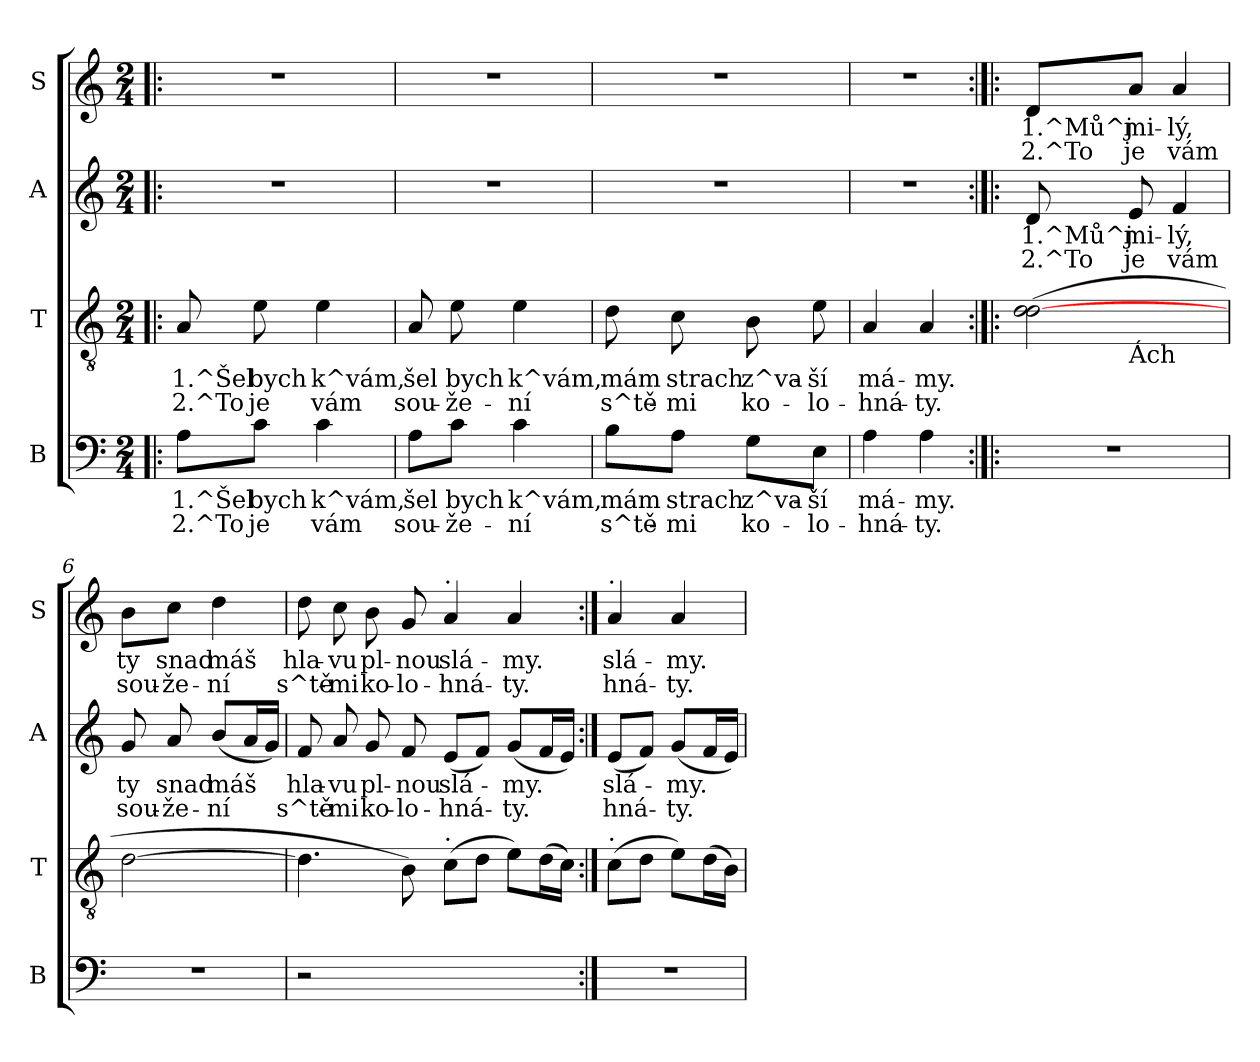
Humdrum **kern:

**kern	**text	**text	**kern	**text	**text	**kern	**text	**text	**kern	**text	**text
*part4	*part4	*part4	*part3	*part3	*part3	*part2	*part2	*part2	*part1	*part1	*part1
*staff4	*staff4	*staff4	*staff3	*staff3	*staff3	*staff2	*staff2	*staff2	*staff1	*staff1	*staff1
*I"B	*	*	*I"T	*	*	*I"A	*	*	*I"S	*	*
*I'B	*	*	*I'T	*	*	*I'A	*	*	*I'S	*	*
*clefF4	*	*	*clefGv2	*	*	*clefG2	*	*	*clefG2	*	*
*k[]	*	*	*k[]	*	*	*k[]	*	*	*k[]	*	*
*C:	*	*	*C:	*	*	*C:	*	*	*C:	*	*
*M2/4	*	*	*M2/4	*	*	*M2/4	*	*	*M2/4	*	*
=1!|:	=1!|:	=1!|:	=1!|:	=1!|:	=1!|:	=1!|:	=1!|:	=1!|:	=1!|:	=1!|:	=1!|:
!	!LO:LY:a:rj	!LO:LY:a:rj	!	!LO:LY:b:rj	!LO:LY:b:rj	!	!	!	!	!	!
8A\L	1.^Šel	2.^To	8A/	1.^Šel	2.^To	2r	.	.	2r	.	.
!	!LO:LY:a:rj	!LO:LY:a:rj	!	!LO:LY:b:rj	!LO:LY:b:rj	!	!	!	!	!	!
8c\J	bych	je	8e\	bych	je	.	.	.	.	.	.
!	!LO:LY:a:rj	!LO:LY:a:rj	!	!LO:LY:b:rj	!LO:LY:b:rj	!	!	!	!	!	!
4c\	k^vám,	vám	4e\	k^vám,	vám	.	.	.	.	.	.
=2	=2	=2	=2	=2	=2	=2	=2	=2	=2	=2	=2
!	!LO:LY:a:rj	!LO:LY:a:rj	!	!LO:LY:b:rj	!LO:LY:b:rj	!	!	!	!	!	!
8A\L	šel	sou-	8A/	šel	sou-	2r	.	.	2r	.	.
!	!LO:LY:a:rj	!LO:LY:a:rj	!	!LO:LY:b:rj	!LO:LY:b:rj	!	!	!	!	!	!
8c\J	bych	-že-	8e\	bych	-že-	.	.	.	.	.	.
!	!LO:LY:a:rj	!LO:LY:a:rj	!	!LO:LY:b:rj	!LO:LY:b:rj	!	!	!	!	!	!
4c\	k^vám,	-ní	4e\	k^vám,	-ní	.	.	.	.	.	.
=3	=3	=3	=3	=3	=3	=3	=3	=3	=3	=3	=3
!	!LO:LY:a:rj	!LO:LY:a:rj	!	!LO:LY:b:rj	!LO:LY:b:rj	!	!	!	!	!	!
8B\L	mám	s^tě-	8d\	mám	s^tě-	2r	.	.	2r	.	.
!	!LO:LY:a:rj	!LO:LY:a:rj	!	!LO:LY:b:rj	!LO:LY:b:rj	!	!	!	!	!	!
8A\J	strach	-mi	8c\	strach	-mi	.	.	.	.	.	.
!	!LO:LY:a:rj	!LO:LY:a:rj	!	!LO:LY:b:rj	!LO:LY:b:rj	!	!	!	!	!	!
8G\L	z^va-	ko-	8B\	z^va-	ko-	.	.	.	.	.	.
!	!LO:LY:a:rj	!LO:LY:a:rj	!	!LO:LY:b:rj	!LO:LY:b:rj	!	!	!	!	!	!
8E\J	-ší	-lo-	8e\	-ší	-lo-	.	.	.	.	.	.
=4	=4	=4	=4	=4	=4	=4	=4	=4	=4	=4	=4
!	!LO:LY:a:rj	!LO:LY:a:rj	!	!LO:LY:b:rj	!LO:LY:b:rj	!	!	!	!	!	!
4A\	má-	-hná-	4A/	má-	-hná-	2r	.	.	2r	.	.
!	!LO:LY:a:rj	!LO:LY:a:rj	!	!LO:LY:b:rj	!LO:LY:b:rj	!	!	!	!	!	!
4A\	-my.	-ty.	4A/	-my.	-ty.	.	.	.	.	.	.
!!LO:LB:g=z
=5:|!|:	=5:|!|:	=5:|!|:	=5:|!|:	=5:|!|:	=5:|!|:	=5:|!|:	=5:|!|:	=5:|!|:	=5:|!|:	=5:|!|:	=5:|!|:
!	!	!	!	!	!	!	!LO:LY:a:rj	!LO:LY:a:rj	!	!LO:LY:b:rj	!LO:LY:b:rj
*	*	*	*^	*	*	*	*	*	*	*	*
2r	.	.	(>2d\ [>2d\	8ryy	.	.	8d/	1.^Mů^j	2.^To	8d/L	1.^Mů^j	2.^To
!	!	!	!	!LO:TX:b:t=Ách	!	!	!	!	!	!	!	!
!	!	!	!	!	!	!	!	!LO:LY:a:rj	!LO:LY:a:rj	!	!LO:LY:b:rj	!LO:LY:b:rj
.	.	.	.	4.ryy	.	.	8e/	mi-	je	8a/J	mi-	je
!	!	!	!	!	!	!	!	!LO:LY:a:rj	!LO:LY:a:rj	!	!LO:LY:b:rj	!LO:LY:b:rj
.	.	.	.	.	.	.	4f/	-lý,	vám	4a/	-lý,	vám
=6	=6	=6	=6	=6	=6	=6	=6	=6	=6	=6	=6	=6
!	!	!	!	!	!	!	!	!LO:LY:a:rj	!LO:LY:a:rj	!	!LO:LY:b:rj	!LO:LY:b:rj
*	*	*	*v	*v	*	*	*	*	*	*	*	*
2r	.	.	[>2d\	.	.	8g/	ty	sou-	8b\L	ty	sou-
!	!	!	!	!	!	!	!LO:LY:a:rj	!LO:LY:a:rj	!	!LO:LY:b:rj	!LO:LY:b:rj
.	.	.	.	.	.	8a/	snad	-že-	8cc\J	snad	-že-
!	!	!	!	!	!	!	!LO:LY:a:rj	!LO:LY:a:rj	!	!LO:LY:b:rj	!LO:LY:b:rj
.	.	.	.	.	.	(<8b/L	máš	-ní	4dd\	máš	-ní
.	.	.	.	.	.	16a/L	.	.	.	.	.
.	.	.	.	.	.	16g/JJ)	.	.	.	.	.
=7	=7	=7	=7	=7	=7	=7	=7	=7	=7	=7	=7
!	!	!	!	!	!	!	!LO:LY:a:rj	!LO:LY:a:rj	!	!LO:LY:b:rj	!LO:LY:b:rj
2r	.	.	4.d\]	.	.	8f/	hla-	s^tě-	8dd\	hla-	s^tě-
!	!	!	!	!	!	!	!LO:LY:a:rj	!LO:LY:a:rj	!	!LO:LY:b:rj	!LO:LY:b:rj
.	.	.	.	.	.	8a/	-vu	-mi	8cc\	-vu	-mi
!	!	!	!	!	!	!	!LO:LY:a:rj	!LO:LY:a:rj	!	!LO:LY:b:rj	!LO:LY:b:rj
.	.	.	.	.	.	8g/	pl-	ko-	8b\	pl-	ko-
!	!	!	!	!	!	!	!LO:LY:a:rj	!LO:LY:a:rj	!	!LO:LY:b:rj	!LO:LY:b:rj
.	.	.	8B\)	.	.	8f/	-nou	-lo-	8g/	-nou	-lo-
!	!	!	!	!	!	!	!	!	!LO:TX:a:t=.	!	!
!	!	!	!LO:TX:a:t=.	!	!	!	!	!	!	!	!
!	!	!	!	!	!	!	!LO:LY:a:rj	!LO:LY:a:rj	!	!LO:LY:b:rj	!LO:LY:b:rj
2ryy	.	.	(>8c>\L	.	.	(<8e/L	slá-	-hná-	4a</	slá-	-hná-
.	.	.	8d\J	.	.	8f/J)	.	.	.	.	.
!	!	!	!	!	!	!	!LO:LY:a:rj	!LO:LY:a:rj	!	!LO:LY:b:rj	!LO:LY:b:rj
.	.	.	8e\L)	.	.	(<8g/L	-my.	-ty.	4a/	-my.	-ty.
.	.	.	(>16d\L	.	.	16f/L	.	.	.	.	.
.	.	.	16c\JJ)	.	.	16e/JJ)	.	.	.	.	.
=8:|!	=8:|!	=8:|!	=8:|!	=8:|!	=8:|!	=8:|!	=8:|!	=8:|!	=8:|!	=8:|!	=8:|!
!	!	!	!	!	!	!	!	!	!LO:TX:a:t=.	!	!
!	!	!	!LO:TX:a:t=.	!	!	!	!	!	!	!	!
!	!	!	!	!	!	!	!LO:LY:a:rj	!LO:LY:a:rj	!	!LO:LY:b:rj	!LO:LY:b:rj
2r	.	.	(>8c\L	.	.	(<8e/L	slá-	hná-	4a/	slá-	hná-
.	.	.	8d\J	.	.	8f/J)	.	.	.	.	.
!	!	!	!	!	!	!	!LO:LY:a:rj	!LO:LY:a:rj	!	!LO:LY:b:rj	!LO:LY:b:rj
.	.	.	8e\L)	.	.	(<8g/L	-my.	-ty.	4a/	-my.	-ty.
.	.	.	(>16d\L	.	.	16f/L	.	.	.	.	.
.	.	.	16B\JJ)	.	.	16e/JJ)	.	.	.	.	.
=	=	=	=	=	=	=	=	=	=	=	=
*-	*-	*-	*-	*-	*-	*-	*-	*-	*-	*-	*-
